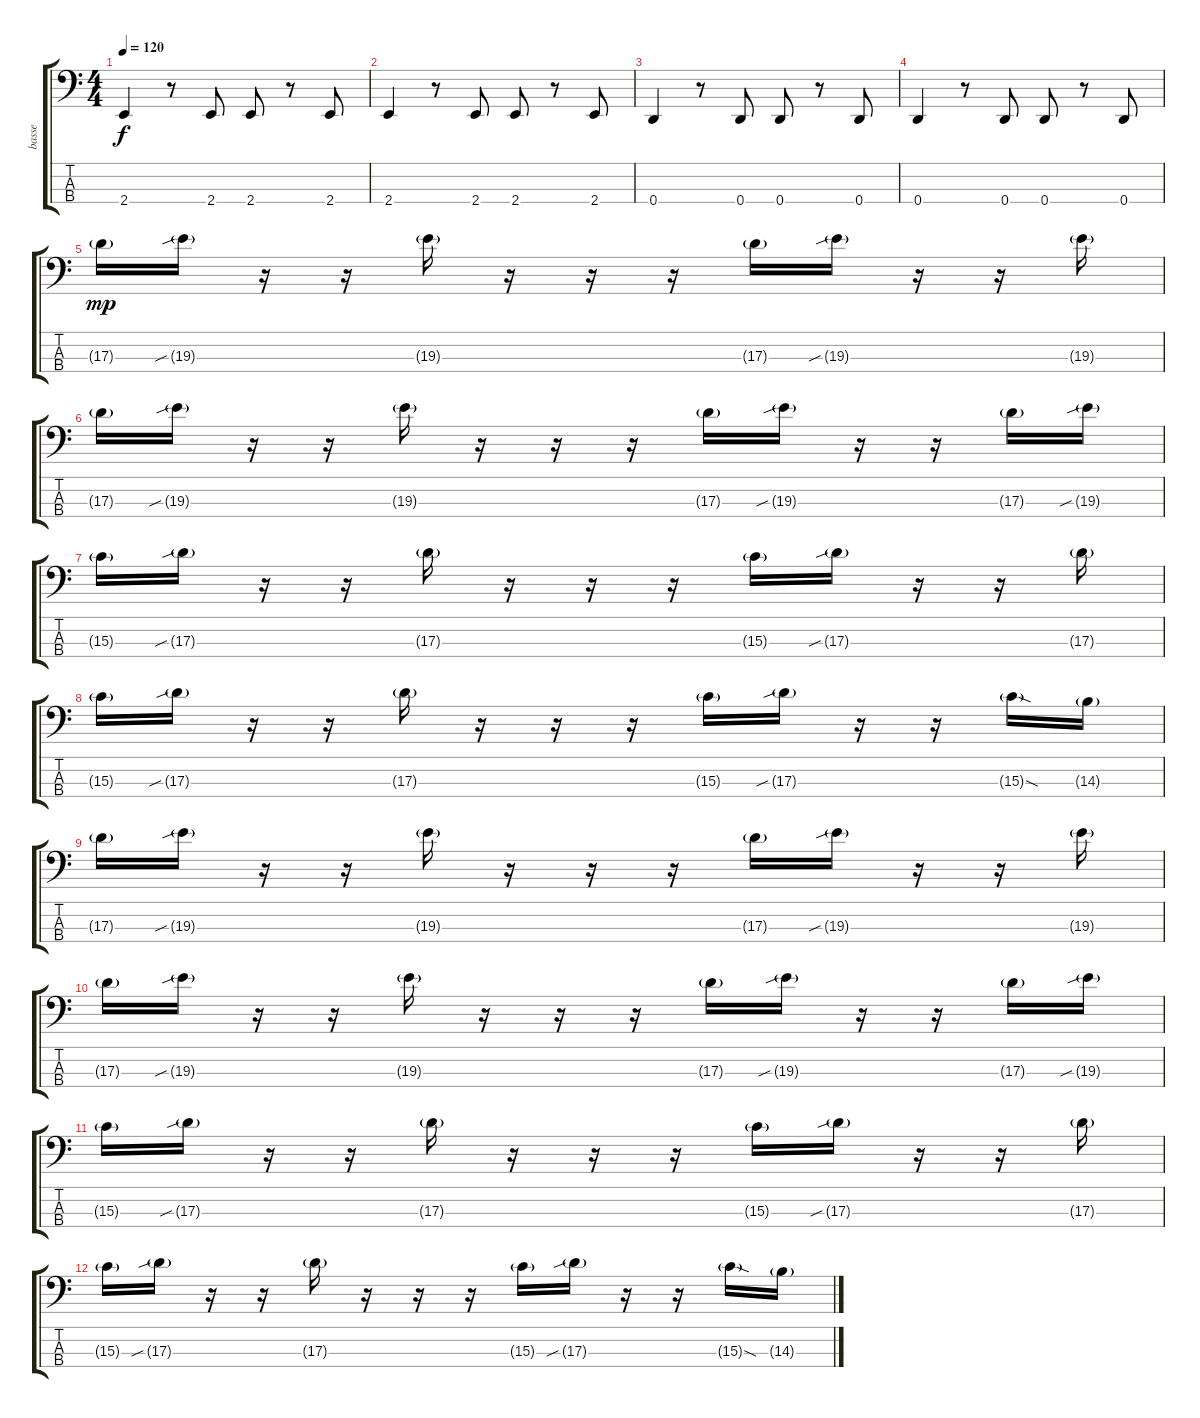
\track ("basse" "basse") {instrument electricbassfinger}
\staff {score tabs}
\tuning (G2 D2 A1 D1) {hide}
\ts (4 4)
\tempo 120
\clef f4
\ks c
2.4.4{dy f} r.8 2.4.8 2.4.8 r.8 2.4.8 |
2.4.4 r.8 2.4.8 2.4.8 r.8 2.4.8 |
0.4.4 r.8 0.4.8 0.4.8 r.8 0.4.8 |
0.4.4 r.8 0.4.8 0.4.8 r.8 0.4.8 |
17.3{g}.16{dy mp} 19.3{sib g}.16 r.16 r.16 19.3{g}.16 r.16 r.16 r.16 17.3{g}.16 19.3{sib g}.16 r.16 r.16 19.3{g}.16 |
17.3{g}.16 19.3{sib g}.16 r.16 r.16 19.3{g}.16 r.16 r.16 r.16 17.3{g}.16 19.3{sib g}.16 r.16 r.16 17.3{g}.16 19.3{sib g}.16 |
15.3{g}.16 17.3{sib g}.16 r.16 r.16 17.3{g}.16 r.16 r.16 r.16 15.3{g}.16 17.3{sib g}.16 r.16 r.16 17.3{g}.16 |
15.3{g}.16 17.3{sib g}.16 r.16 r.16 17.3{g}.16 r.16 r.16 r.16 15.3{g}.16 17.3{sib g}.16 r.16 r.16 15.3{sod g}.16 14.3{g}.16 |
17.3{g}.16 19.3{sib g}.16 r.16 r.16 19.3{g}.16 r.16 r.16 r.16 17.3{g}.16 19.3{sib g}.16 r.16 r.16 19.3{g}.16 |
17.3{g}.16 19.3{sib g}.16 r.16 r.16 19.3{g}.16 r.16 r.16 r.16 17.3{g}.16 19.3{sib g}.16 r.16 r.16 17.3{g}.16 19.3{sib g}.16 |
15.3{g}.16 17.3{sib g}.16 r.16 r.16 17.3{g}.16 r.16 r.16 r.16 15.3{g}.16 17.3{sib g}.16 r.16 r.16 17.3{g}.16 |
15.3{g}.16 17.3{sib g}.16 r.16 r.16 17.3{g}.16 r.16 r.16 r.16 15.3{g}.16 17.3{sib g}.16 r.16 r.16 15.3{sod g}.16 14.3{g}.16
